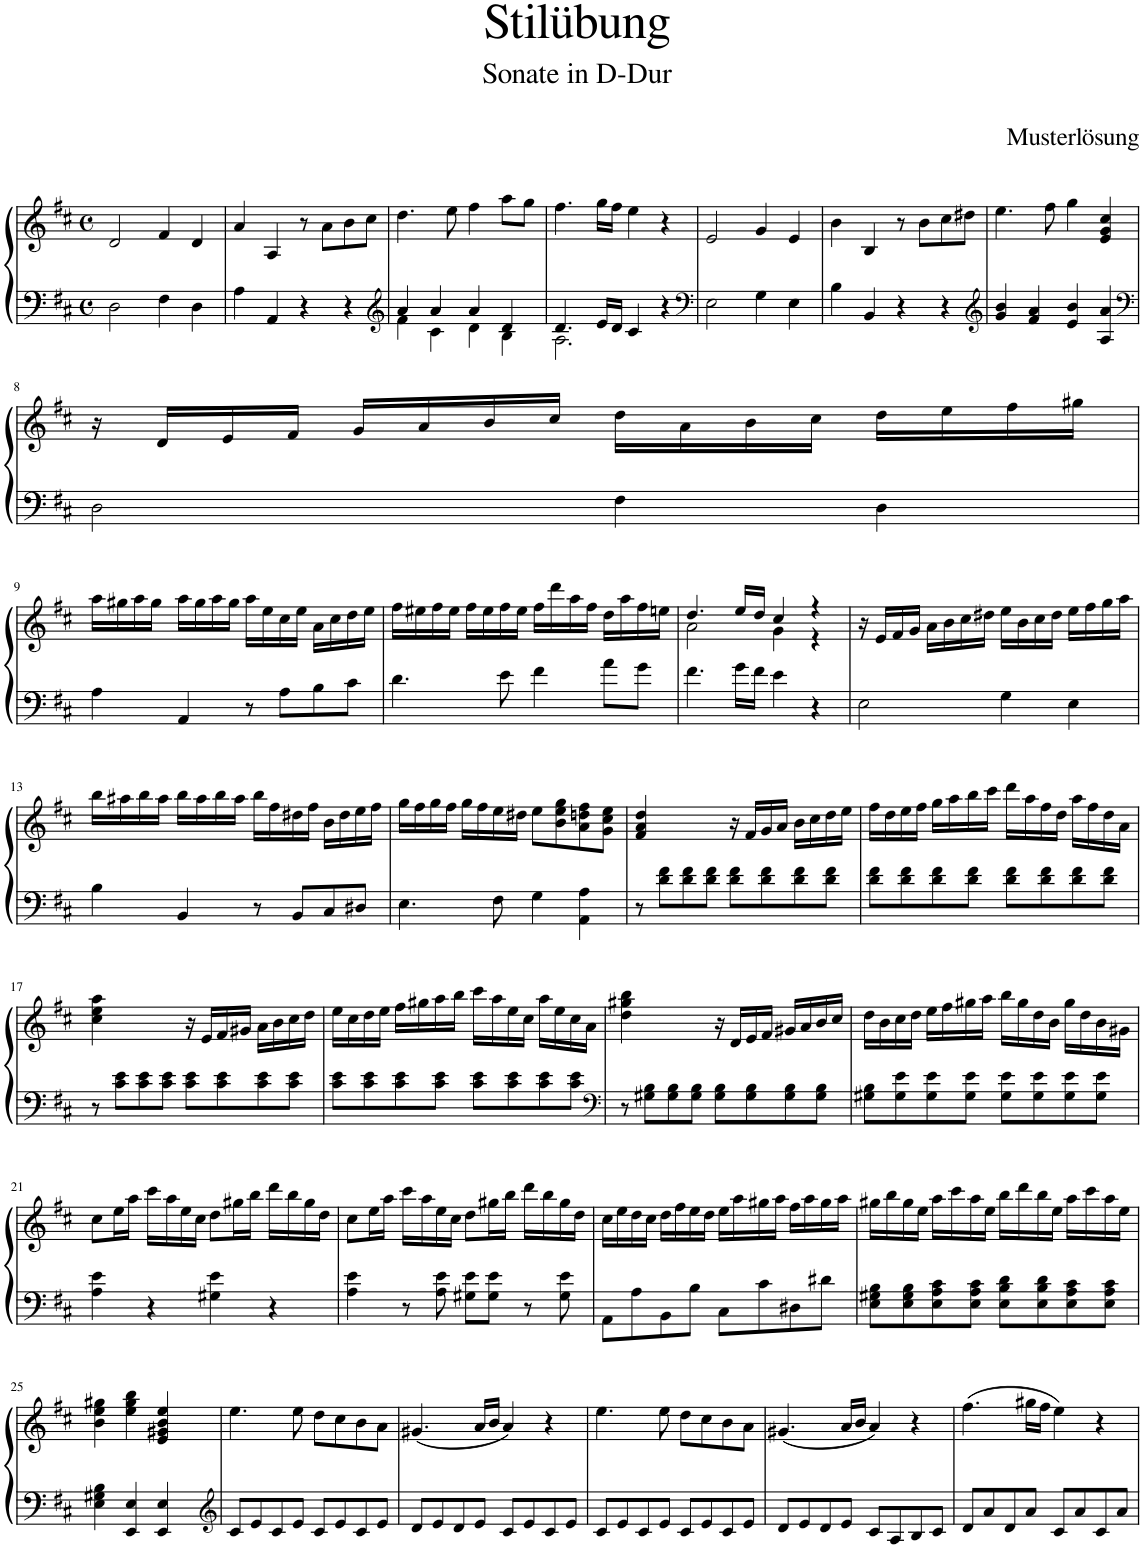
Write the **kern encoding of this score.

**kern	**kern
*part1	*part1
*staff2	*staff1
*I"Klavier	*
*clefF4	*clefG2
*k[f#c#]	*k[f#c#]
*M4/4	*M4/4
*met(c)	*met(c)
=1	=1
2D\	2d/
4F#\	4f#/
4D\	4d/
=2	=2
4A\	4a/
4AA/	4A/
4r	8r
.	8a\L
4r	8b\
.	8cc#\J
=3	=3
*clefG2	*
*^	*
4a/	4f#\	4.dd\
4a/	4c#\	.
.	.	8ee\
4a/	4d\	4ff#\
4d/	4B\	8aa\L
.	.	8gg\J
=4	=4	=4
4.d/	2.A\	4.ff#\
16e/LL	.	16gg\LL
16d/JJ	.	16ff#\JJ
4c#/	.	4ee\
4r	4ryy	4r
*v	*v	*
=5	=5
*clefF4	*
2E\	2e/
4G\	4g/
4E\	4e/
=6	=6
4B\	4b\
4BB/	4B/
4r	8r
.	8b\L
4r	8cc#\
.	8dd#X\J
=7	=7
*clefG2	*
4g/ 4b/	4.ee\
4f#/ 4a/	.
.	8ff#\
4e/ 4b/	4gg\
4A/ 4a/	4e/ 4g/ 4cc#/
!!LO:LB:g=z
=8	=8
*clefF4	*
2D\	16r
.	16d/LL
.	16e/
.	16f#/JJ
.	16g/LL
.	16a/
.	16b/
.	16cc#/JJ
4F#\	16dd\LL
.	16a\
.	16b\
.	16cc#\JJ
4D\	16dd\LL
.	16ee\
.	16ff#\
.	16gg#X\JJ
!!LO:LB:g=z
=9	=9
4A\	16aa\LL
.	16gg#X\
.	16aa\
.	16gg#\JJ
4AA/	16aa\LL
.	16gg#\
.	16aa\
.	16gg#\JJ
8r	16aa\LL
.	16ee\
8A\L	16cc#\
.	16ee\JJ
8B\	16a\LL
.	16cc#\
8c#\J	16dd\
.	16ee\JJ
=10	=10
4.d\	16ff#\LL
.	16ee#X\
.	16ff#\
.	16ee#\JJ
.	16ff#\LL
.	16ee#\
8e\	16ff#\
.	16ee#\JJ
4f#\	16ff#\LL
.	16ddd\
.	16aa\
.	16ff#\JJ
8a\L	16dd\LL
.	16aa\
8g\J	16ff#\
.	16een\JJ
=11	=11
*	*^
4.f#\	4.dd/	2a\
16g\LL	16ee/LL	.
16f#\JJ	16dd/JJ	.
4e\	4cc#/	4g\
4r	4r	4r
*	*v	*v
=12	=12
*^	*
2E\	1ryy	16r
.	.	16e/LL
.	.	16f#/
.	.	16g/JJ
.	.	16a\LL
.	.	16b\
.	.	16cc#\
.	.	16dd#X\JJ
4G\	.	16ee\LL
.	.	16b\
.	.	16cc#\
.	.	16dd#\JJ
4E\	.	16ee\LL
.	.	16ff#\
.	.	16gg\
.	.	16aa\JJ
*v	*v	*
!!LO:LB:g=z
=13	=13
4B\	16bb\LL
.	16aa#X\
.	16bb\
.	16aa#\JJ
4BB/	16bb\LL
.	16aa#\
.	16bb\
.	16aa#\JJ
8r	16bb\LL
.	16ff#\
8BB/L	16dd#X\
.	16ff#\JJ
8C#/	16b\LL
.	16dd#\
8D#X/J	16ee\
.	16ff#\JJ
=14	=14
4.E\	16gg\LL
.	16ff#\
.	16gg\
.	16ff#\JJ
.	16gg\LL
.	16ff#\
8F#\	16ee\
.	16dd#X\JJ
4G\	8ee\L
.	8b\ 8ee\ 8gg\
4AA\ 4A\	8a\ 8ddn\ 8ff#\
.	8g\ 8cc#\ 8ee\J
=15	=15
8r	4f#/ 4a/ 4dd/
8d\ 8f#\L	.
8d\ 8f#\	4ryy
8d\ 8f#\J	.
8d\ 8f#\L	16r
.	16f#/LL
8d\ 8f#\	16g/
.	16a/JJ
8d\ 8f#\	16b\LL
.	16cc#\
8d\ 8f#\J	16dd\
.	16ee\JJ
=16	=16
8d\ 8f#\L	16ff#\LL
.	16dd\
8d\ 8f#\	16ee\
.	16ff#\JJ
8d\ 8f#\	16gg\LL
.	16aa\
8d\ 8f#\J	16bb\
.	16ccc#\JJ
8d\ 8f#\L	16ddd\LL
.	16aa\
8d\ 8f#\	16ff#\
.	16dd\JJ
8d\ 8f#\	16aa\LL
.	16ff#\
8d\ 8f#\J	16dd\
.	16a\JJ
!!LO:LB:g=z
=17	=17
8r	4cc#\ 4ee\ 4aa\
8c#\ 8e\L	.
8c#\ 8e\	4ryy
8c#\ 8e\J	.
8c#\ 8e\L	16r
.	16e/LL
8c#\ 8e\	16f#/
.	16g#X/JJ
8c#\ 8e\	16a\LL
.	16b\
8c#\ 8e\J	16cc#\
.	16dd\JJ
=18	=18
8c#\ 8e\L	16ee\LL
.	16cc#\
8c#\ 8e\	16dd\
.	16ee\JJ
8c#\ 8e\	16ff#\LL
.	16gg#X\
8c#\ 8e\J	16aa\
.	16bb\JJ
8c#\ 8e\L	16ccc#\LL
.	16aa\
8c#\ 8e\	16ee\
.	16cc#\JJ
8c#\ 8e\	16aa\LL
.	16ee\
8c#\ 8e\J	16cc#\
.	16a\JJ
=19	=19
*clefF4	*
8r	4dd\ 4gg#X\ 4bb\
8G#X\ 8B\L	.
8G#\ 8B\	4ryy
8G#\ 8B\J	.
8G#\ 8B\L	16r
.	16d/LL
8G#\ 8B\	16e/
.	16f#/JJ
8G#\ 8B\	16g#X/LL
.	16a/
8G#\ 8B\J	16b/
.	16cc#/JJ
=20	=20
8G#X\ 8B\L	16dd\LL
.	16b\
8G#\ 8e\	16cc#\
.	16dd\JJ
8G#\ 8e\	16ee\LL
.	16ff#\
8G#\ 8e\J	16gg#X\
.	16aa\JJ
8G#\ 8e\L	16bb\LL
.	16gg#\
8G#\ 8e\	16dd\
.	16b\JJ
8G#\ 8e\	16gg#\LL
.	16dd\
8G#\ 8e\J	16b\
.	16g#X\JJ
!!LO:LB:g=z
=21	=21
4A\ 4e\	8cc#\L
.	16ee\L
.	16aa\JJ
4r	16ccc#\LL
.	16aa\
.	16ee\
.	16cc#\JJ
4G#X\ 4e\	8dd\L
.	16gg#X\L
.	16bb\JJ
4r	16ddd\LL
.	16bb\
.	16gg#\
.	16dd\JJ
=22	=22
4A\ 4e\	8cc#\L
.	16ee\L
.	16aa\JJ
8r	16ccc#\LL
.	16aa\
8A\ 8e\	16ee\
.	16cc#\JJ
8G#X\ 8e\L	8dd\L
8G#\ 8e\J	16gg#X\L
.	16bb\JJ
8r	16ddd\LL
.	16bb\
8G#\ 8e\	16gg#\
.	16dd\JJ
=23	=23
8AA\L	16cc#\LL
.	16ee\
8A\	16dd\
.	16cc#\JJ
8BB\	16dd\LL
.	16ff#\
8B\J	16ee\
.	16dd\JJ
8C#\L	16ee\LL
.	16aa\
8c#\	16gg#X\
.	16aa\JJ
8D#X\	16ff#\LL
.	16aa\
8d#X\J	16gg#\
.	16aa\JJ
=24	=24
8E\ 8G#X\ 8B\L	16gg#X\LL
.	16bb\
8E\ 8G#\ 8B\	16gg#\
.	16ee\JJ
8E\ 8A\ 8c#\	16aa\LL
.	16ccc#\
8E\ 8A\ 8c#\J	16aa\
.	16ee\JJ
8E\ 8B\ 8d\L	16bb\LL
.	16ddd\
8E\ 8B\ 8d\	16bb\
.	16ee\JJ
8E\ 8A\ 8c#\	16aa\LL
.	16ccc#\
8E\ 8A\ 8c#\J	16aa\
.	16ee\JJ
!!LO:LB:g=z
=25	=25
4E\ 4G#X\ 4B\	4b\ 4ee\ 4gg#X\
4EE/ 4E/	4ee\ 4gg#\ 4bb\
4EE/ 4E/	4e/ 4g#X/ 4b/ 4ee/
4ryy	4ryy
=26	=26
*clefG2	*
8c#/L	4.ee\
8e/	.
8c#/	.
8e/J	8ee\
8c#/L	8dd\L
8e/	8cc#\
8c#/	8b\
8e/J	8a\J
=27	=27
8d/L	(4.g#X/
8e/	.
8d/	.
8e/J	16a/LL
.	16b/JJ
8c#/L	4a/)
8e/	.
8c#/	4r
8e/J	.
=28	=28
8c#/L	4.ee\
8e/	.
8c#/	.
8e/J	8ee\
8c#/L	8dd\L
8e/	8cc#\
8c#/	8b\
8e/J	8a\J
=29	=29
8d/L	(4.g#X/
8e/	.
8d/	.
8e/J	16a/LL
.	16b/JJ
8c#/L	4a/)
8A/	.
8B/	4r
8c#/J	.
=30	=30
8d/L	(4.ff#\
8a/	.
8d/	.
8a/J	16gg#X\LL
.	16ff#\JJ
8c#/L	4ee\)
8a/	.
8c#/	4r
8a/J	.
=	=
*-	*-
